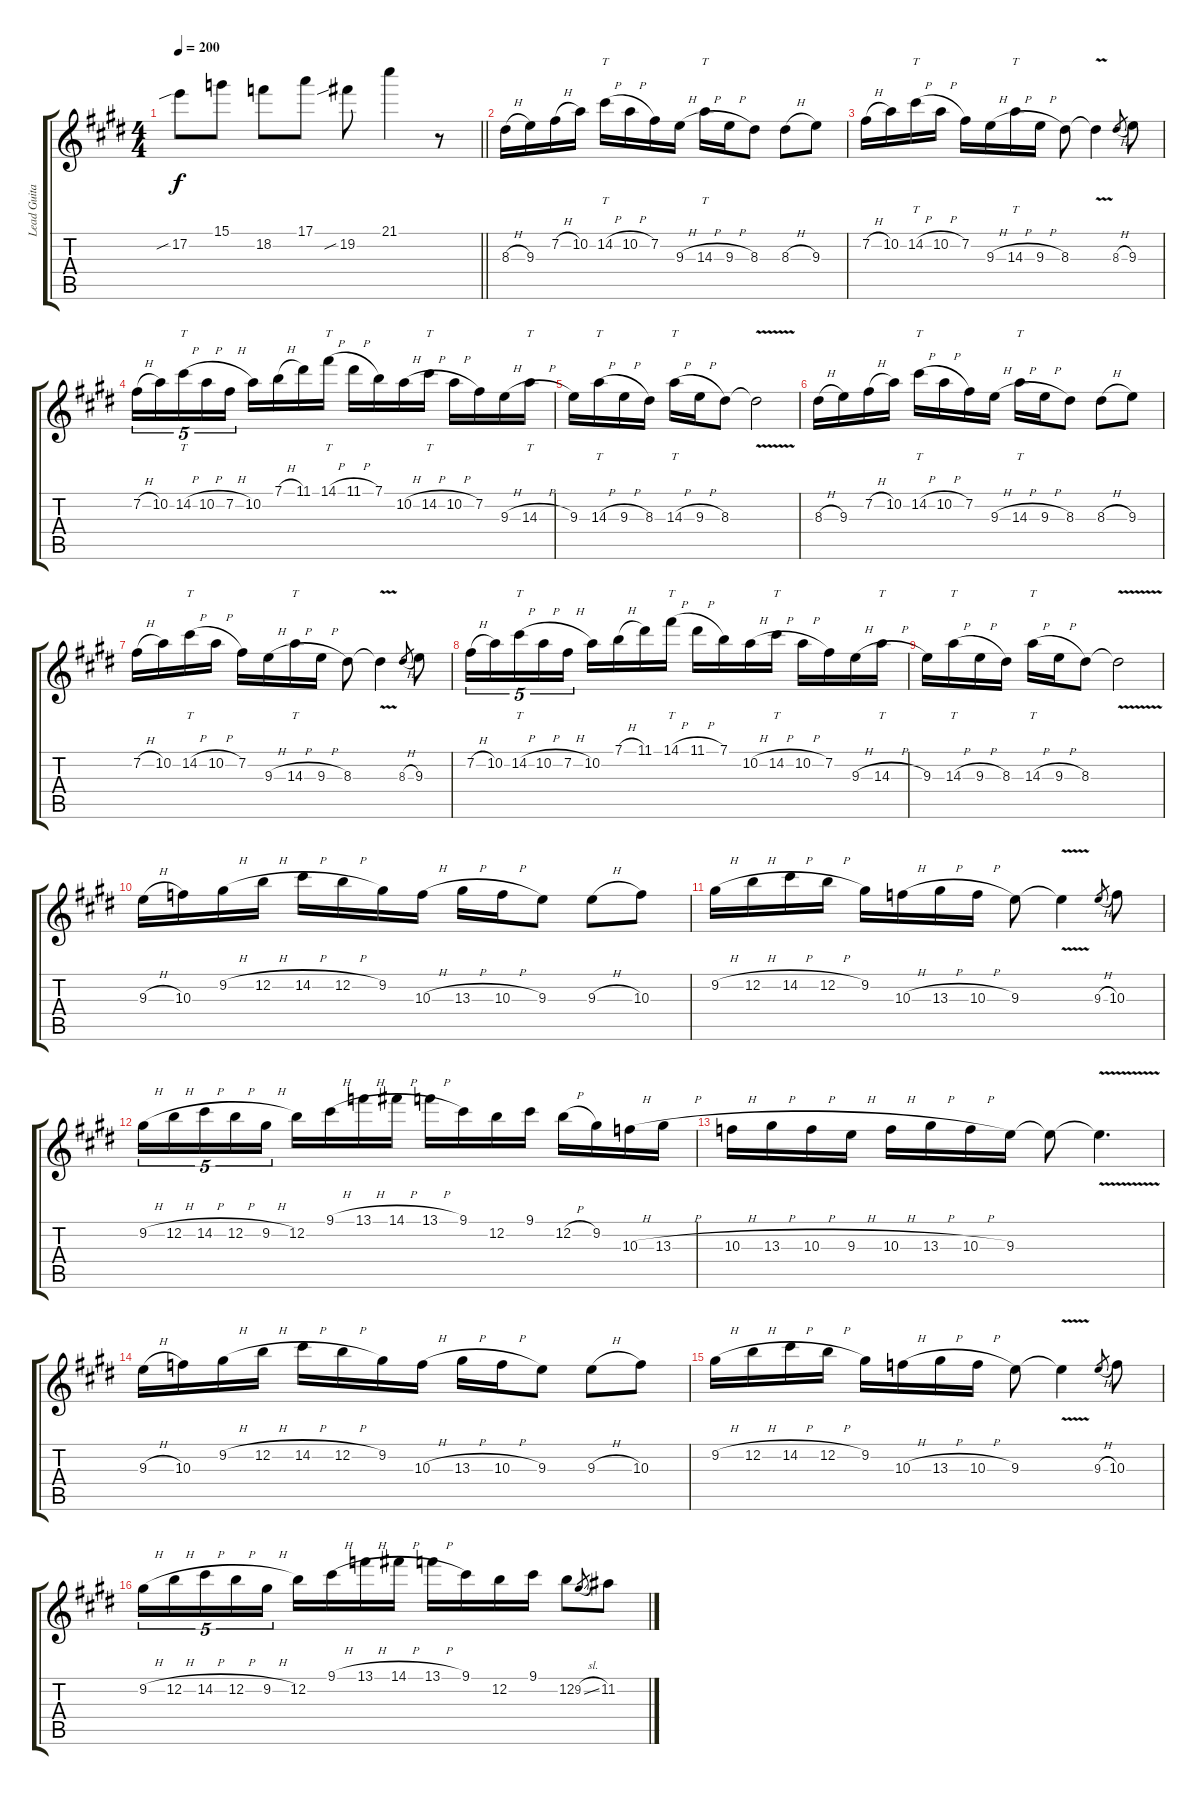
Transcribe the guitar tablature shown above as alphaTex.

\track ("Lead Guitar - Steve Vai" "Lead Guita") {instrument distortionguitar}
\staff {score tabs}
\tuning (E4 B3 G3 D3 A2 E2) {hide}
\ts (4 4)
\tempo 200
\clef g2
\barLineRight lightlight
\ks c#minor
17.2{sib}.8{dy f} 15.1.8 18.2.8 17.1.8 19.2{sib}.8 21.1.4 r.8 |
\ks e
8.3{h}.16 9.3.16 7.2{h}.16 10.2.16 14.2{h}.16{tt} 10.2{h}.16 7.2.16 9.3{h}.16 14.3{h}.16{tt} 9.3{h}.16 8.3.8 8.3{h}.8 9.3.8 |
\ks c#minor
7.2{h}.16 10.2.16 14.2{h}.16{tt} 10.2{h}.16 7.2.16 9.3{h}.16 14.3{h}.16{tt} 9.3{h}.16 8.3.8 8.3{v t}.4 8.3{h}.8{gr} 9.3.8 |
\ks e
7.2{h}.16{tu (5 4)} 10.2.16{tu (5 4)} 14.2{h}.16{tt tu (5 4)} 10.2{h}.16{tu (5 4)} 7.2{h}.16{tu (5 4)} 10.2.16 7.1{h}.16 11.1.16 14.1{h}.16{tt} 11.1{h}.16 7.1.16 10.2{h}.16 14.2{h}.16{tt} 10.2{h}.16 7.2.16 9.3{h}.16 14.3{h}.16{tt} |
\ks c#minor
9.3.16 14.3{h}.16{tt} 9.3{h}.16 8.3.16 14.3{h}.16{tt} 9.3{h}.16 8.3.8 8.3{v t}.2 |
\ks e
8.3{h}.16 9.3.16 7.2{h}.16 10.2.16 14.2{h}.16{tt} 10.2{h}.16 7.2.16 9.3{h}.16 14.3{h}.16{tt} 9.3{h}.16 8.3.8 8.3{h}.8 9.3.8 |
\ks c#minor
7.2{h}.16 10.2.16 14.2{h}.16{tt} 10.2{h}.16 7.2.16 9.3{h}.16 14.3{h}.16{tt} 9.3{h}.16 8.3.8 8.3{v t}.4 8.3{h}.8{gr} 9.3.8 |
\ks e
7.2{h}.16{tu (5 4)} 10.2.16{tu (5 4)} 14.2{h}.16{tt tu (5 4)} 10.2{h}.16{tu (5 4)} 7.2{h}.16{tu (5 4)} 10.2.16 7.1{h}.16 11.1.16 14.1{h}.16{tt} 11.1{h}.16 7.1.16 10.2{h}.16 14.2{h}.16{tt} 10.2{h}.16 7.2.16 9.3{h}.16 14.3{h}.16{tt} |
\ks c#minor
9.3.16 14.3{h}.16{tt} 9.3{h}.16 8.3.16 14.3{h}.16{tt} 9.3{h}.16 8.3.8 8.3{v t}.2 |
\ks e
9.3{h}.16 10.3.16 9.2{h}.16 12.2{h}.16 14.2{h}.16 12.2{h}.16 9.2.16 10.3{h}.16 13.3{h}.16 10.3{h}.16 9.3.8 9.3{h}.8 10.3.8 |
\ks c#minor
9.2{h}.16 12.2{h}.16 14.2{h}.16 12.2{h}.16 9.2.16 10.3{h}.16 13.3{h}.16 10.3{h}.16 9.3.8 9.3{v t}.4 9.3{h}.8{gr} 10.3.8 |
\ks e
9.2{h}.16{tu (5 4)} 12.2{h}.16{tu (5 4)} 14.2{h}.16{tu (5 4)} 12.2{h}.16{tu (5 4)} 9.2{h}.16{tu (5 4)} 12.2.16 9.1{h}.16 13.1{h}.16 14.1{h}.16 13.1{h}.16 9.1.16 12.2.16 9.1.16 12.2{h}.16 9.2.16 10.3{h}.16 13.3{h}.16 |
\ks c#minor
10.3{h}.16 13.3{h}.16 10.3{h}.16 9.3{h}.16 10.3{h}.16 13.3{h}.16 10.3{h}.16 9.3.16 9.3{t}.8 9.3{v t}.4{d} |
\ks e
9.3{h}.16 10.3.16 9.2{h}.16 12.2{h}.16 14.2{h}.16 12.2{h}.16 9.2.16 10.3{h}.16 13.3{h}.16 10.3{h}.16 9.3.8 9.3{h}.8 10.3.8 |
\ks c#minor
9.2{h}.16 12.2{h}.16 14.2{h}.16 12.2{h}.16 9.2.16 10.3{h}.16 13.3{h}.16 10.3{h}.16 9.3.8 9.3{v t}.4 9.3{h}.8{gr} 10.3.8 |
\ks e
9.2{h}.16{tu (5 4)} 12.2{h}.16{tu (5 4)} 14.2{h}.16{tu (5 4)} 12.2{h}.16{tu (5 4)} 9.2{h}.16{tu (5 4)} 12.2.16 9.1{h}.16 13.1{h}.16 14.1{h}.16 13.1{h}.16 9.1.16 12.2.16 9.1.16 12.2.8 9.2{sl}.8{gr} 11.2.8
